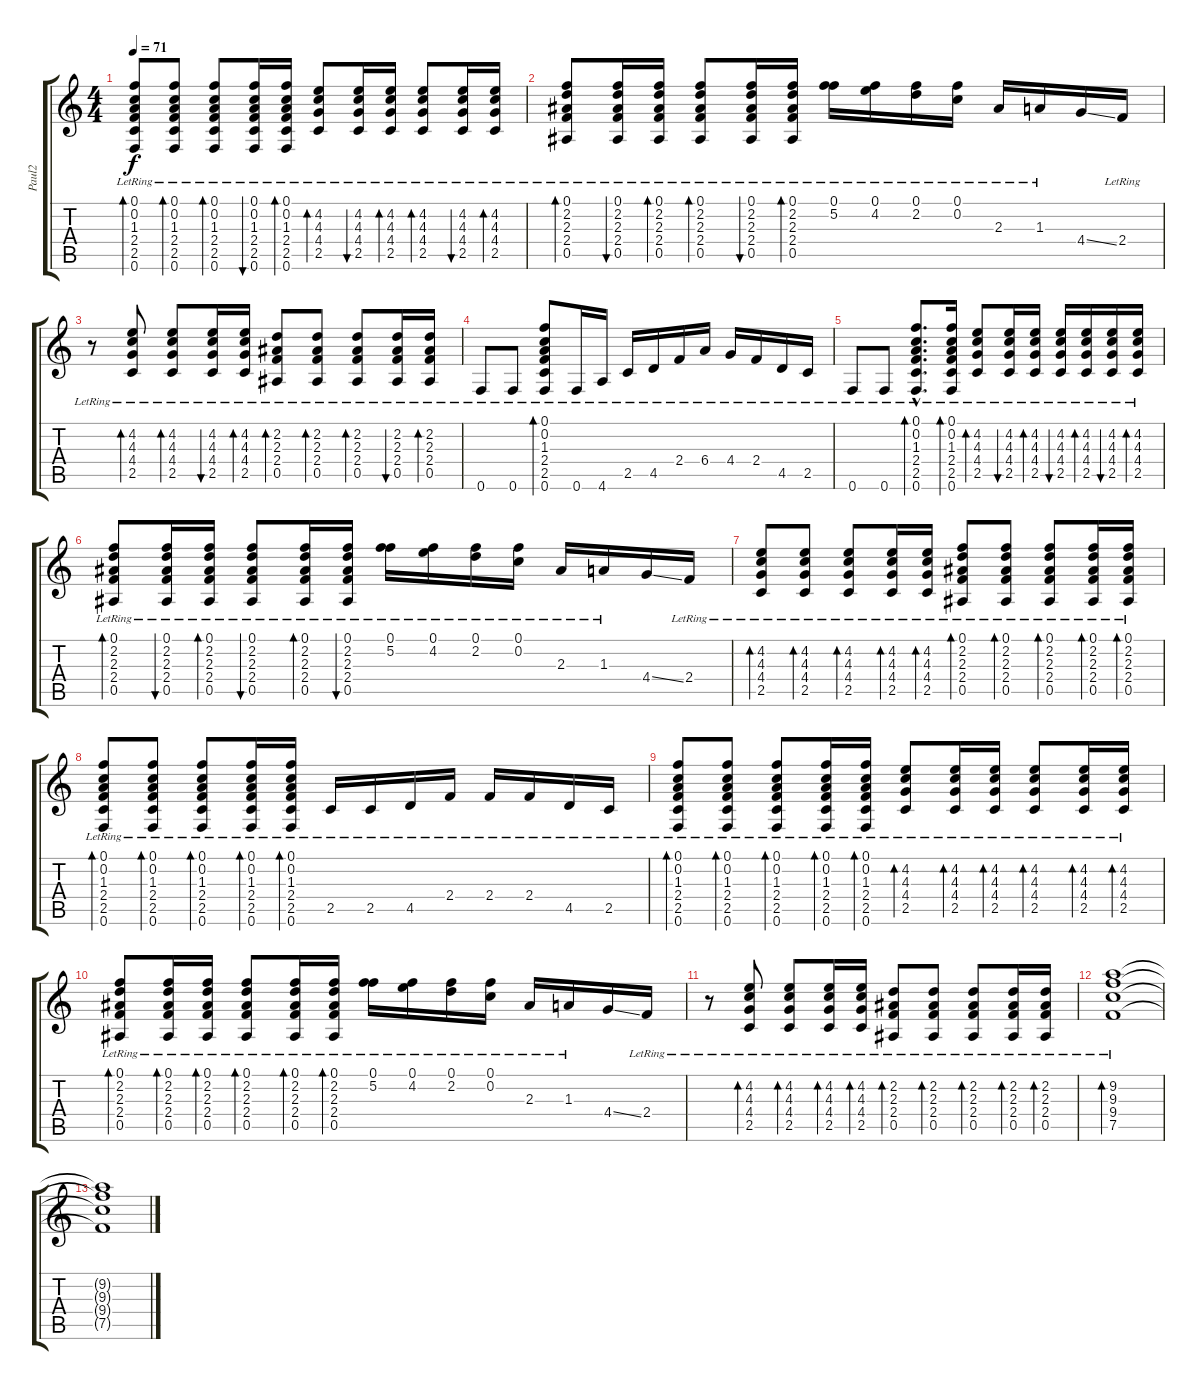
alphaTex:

\track ("Paul2" "Paul2") {instrument acousticguitarsteel}
\staff {score tabs}
\tuning (F4 C4 Ab3 Eb3 Bb2 F2) {hide}
\ts (4 4)
\tempo 71
\clef g2
\ks c
(0.1{lr} 0.2{lr} 1.3{lr} 2.4{lr} 2.5{lr} 0.6{lr}).8{bd 60 dy f} (0.1{lr} 0.2{lr} 1.3{lr} 2.4{lr} 2.5{lr} 0.6{lr}).8{bd 60} (0.1{lr} 0.2{lr} 1.3{lr} 2.4{lr} 2.5{lr} 0.6{lr}).8{bd 60} (0.1{lr} 0.2{lr} 1.3{lr} 2.4{lr} 2.5{lr} 0.6{lr}).16{bu 60} (0.1{lr} 0.2{lr} 1.3{lr} 2.4{lr} 2.5{lr} 0.6{lr}).16{bd 60} (4.2{lr} 4.3{lr} 4.4{lr} 2.5{lr}).8{bd 60} (4.2{lr} 4.3{lr} 4.4{lr} 2.5{lr}).16{bu 60} (4.2{lr} 4.3{lr} 4.4{lr} 2.5{lr}).16{bd 60} (4.2{lr} 4.3{lr} 4.4{lr} 2.5{lr}).8{bd 60} (4.2{lr} 4.3{lr} 4.4{lr} 2.5{lr}).16{bu 60} (4.2{lr} 4.3{lr} 4.4{lr} 2.5{lr}).16{bd 60} |
(0.1{lr} 2.2{lr} 2.3{lr} 2.4{lr} 0.5{lr}).8{bd 60} (0.1{lr} 2.2{lr} 2.3{lr} 2.4{lr} 0.5{lr}).16{bu 60} (0.1{lr} 2.2{lr} 2.3{lr} 2.4{lr} 0.5{lr}).16{bd 60} (0.1{lr} 2.2{lr} 2.3{lr} 2.4{lr} 0.5{lr}).8{bd 60} (0.1{lr} 2.2{lr} 2.3{lr} 2.4{lr} 0.5{lr}).16{bu 60} (0.1{lr} 2.2{lr} 2.3{lr} 2.4{lr} 0.5{lr}).16{bd 60} (0.1{lr} 5.2{lr}).16 (0.1{lr} 4.2{lr}).16 (0.1{lr} 2.2{lr}).16 (0.1{lr} 0.2{lr}).16 2.3{lr}.16 1.3{lr}.16 4.4{ss}.16 2.4{lr}.16 |
r.8 (4.2{lr} 4.3{lr} 4.4{lr} 2.5{lr}).8{bd 60} (4.2{lr} 4.3{lr} 4.4{lr} 2.5{lr}).8{bd 60} (4.2{lr} 4.3{lr} 4.4{lr} 2.5{lr}).16{bu 60} (4.2{lr} 4.3{lr} 4.4{lr} 2.5{lr}).16{bd 60} (2.2{lr} 2.3{lr} 2.4{lr} 0.5{lr}).8{bd 60} (2.2{lr} 2.3{lr} 2.4{lr} 0.5{lr}).8{bd 60} (2.2{lr} 2.3{lr} 2.4{lr} 0.5{lr}).8{bd 60} (2.2{lr} 2.3{lr} 2.4{lr} 0.5{lr}).16{bu 60} (2.2{lr} 2.3{lr} 2.4{lr} 0.5{lr}).16{bd 60} |
0.6{lr}.8 0.6{lr}.8 (0.1{lr} 0.2{lr} 1.3{lr} 2.4{lr} 2.5{lr} 0.6{lr}).8{bd 60} 0.6{lr}.16 4.6{lr}.16 2.5{lr}.16 4.5{lr}.16 2.4{lr}.16 6.4{lr}.16 4.4{lr}.16 2.4{lr}.16 4.5{lr}.16 2.5{lr}.16 |
0.6{lr}.8 0.6{lr}.8 (0.1{hac lr} 0.2{hac lr} 1.3{hac lr} 2.4{hac lr} 2.5{hac lr} 0.6{hac lr}).8{d bd 60} (0.1{lr} 0.2{lr} 1.3{lr} 2.4{lr} 2.5{lr} 0.6{lr}).16{bd 60} (4.2{lr} 4.3{lr} 4.4{lr} 2.5{lr}).8{bd 60} (4.2{lr} 4.3{lr} 4.4{lr} 2.5{lr}).16{bu 60} (4.2{lr} 4.3{lr} 4.4{lr} 2.5{lr}).16{bd 60} (4.2{lr} 4.3{lr} 4.4{lr} 2.5{lr}).16{bu 60} (4.2{lr} 4.3{lr} 4.4{lr} 2.5{lr}).16{bd 60} (4.2{lr} 4.3{lr} 4.4{lr} 2.5{lr}).16{bu 60} (4.2{lr} 4.3{lr} 4.4{lr} 2.5{lr}).16{bd 60} |
(0.1{lr} 2.2{lr} 2.3{lr} 2.4{lr} 0.5{lr}).8{bd 60} (0.1{lr} 2.2{lr} 2.3{lr} 2.4{lr} 0.5{lr}).16{bu 60} (0.1{lr} 2.2{lr} 2.3{lr} 2.4{lr} 0.5{lr}).16{bd 60} (0.1{lr} 2.2{lr} 2.3{lr} 2.4{lr} 0.5{lr}).8{bu 60} (0.1{lr} 2.2{lr} 2.3{lr} 2.4{lr} 0.5{lr}).16{bd 60} (0.1{lr} 2.2{lr} 2.3{lr} 2.4{lr} 0.5{lr}).16{bu 60} (0.1{lr} 5.2{lr}).16 (0.1{lr} 4.2{lr}).16 (0.1{lr} 2.2{lr}).16 (0.1{lr} 0.2{lr}).16 2.3{lr}.16 1.3{lr}.16 4.4{ss}.16 2.4{lr}.16 |
(4.2{lr} 4.3{lr} 4.4{lr} 2.5{lr}).8{bd 60} (4.2{lr} 4.3{lr} 4.4{lr} 2.5{lr}).8{bd 60} (4.2{lr} 4.3{lr} 4.4{lr} 2.5{lr}).8{bd 60} (4.2{lr} 4.3{lr} 4.4{lr} 2.5{lr}).16{bd 60} (4.2{lr} 4.3{lr} 4.4{lr} 2.5{lr}).16{bd 60} (0.1{lr} 2.2{lr} 2.3{lr} 2.4{lr} 0.5{lr}).8{bd 60} (0.1{lr} 2.2{lr} 2.3{lr} 2.4{lr} 0.5{lr}).8{bd 60} (0.1{lr} 2.2{lr} 2.3{lr} 2.4{lr} 0.5{lr}).8{bd 60} (0.1{lr} 2.2{lr} 2.3{lr} 2.4{lr} 0.5{lr}).16{bd 60} (0.1{lr} 2.2{lr} 2.3{lr} 2.4{lr} 0.5{lr}).16{bd 60} |
(0.1{lr} 0.2{lr} 1.3{lr} 2.4{lr} 2.5{lr} 0.6{lr}).8{bd 60} (0.1{lr} 0.2{lr} 1.3{lr} 2.4{lr} 2.5{lr} 0.6{lr}).8{bd 60} (0.1{lr} 0.2{lr} 1.3{lr} 2.4{lr} 2.5{lr} 0.6{lr}).8{bd 60} (0.1{lr} 0.2{lr} 1.3{lr} 2.4{lr} 2.5{lr} 0.6{lr}).16{bd 60} (0.1{lr} 0.2{lr} 1.3{lr} 2.4{lr} 2.5{lr} 0.6{lr}).16{bd 60} 2.5{lr}.16 2.5{lr}.16 4.5{lr}.16 2.4{lr}.16 2.4{lr}.16 2.4{lr}.16 4.5{lr}.16 2.5{lr}.16 |
(0.1{lr} 0.2{lr} 1.3{lr} 2.4{lr} 2.5{lr} 0.6{lr}).8{bd 60} (0.1{lr} 0.2{lr} 1.3{lr} 2.4{lr} 2.5{lr} 0.6{lr}).8{bd 60} (0.1{lr} 0.2{lr} 1.3{lr} 2.4{lr} 2.5{lr} 0.6{lr}).8{bd 60} (0.1{lr} 0.2{lr} 1.3{lr} 2.4{lr} 2.5{lr} 0.6{lr}).16{bd 60} (0.1{lr} 0.2{lr} 1.3{lr} 2.4{lr} 2.5{lr} 0.6{lr}).16{bd 60} (4.2{lr} 4.3{lr} 4.4{lr} 2.5{lr}).8{bd 60} (4.2{lr} 4.3{lr} 4.4{lr} 2.5{lr}).16{bd 60} (4.2{lr} 4.3{lr} 4.4{lr} 2.5{lr}).16{bd 60} (4.2{lr} 4.3{lr} 4.4{lr} 2.5{lr}).8{bd 60} (4.2{lr} 4.3{lr} 4.4{lr} 2.5{lr}).16{bd 60} (4.2{lr} 4.3{lr} 4.4{lr} 2.5{lr}).16{bd 60} |
(0.1{lr} 2.2{lr} 2.3{lr} 2.4{lr} 0.5{lr}).8{bd 60} (0.1{lr} 2.2{lr} 2.3{lr} 2.4{lr} 0.5{lr}).16{bd 60} (0.1{lr} 2.2{lr} 2.3{lr} 2.4{lr} 0.5{lr}).16{bd 60} (0.1{lr} 2.2{lr} 2.3{lr} 2.4{lr} 0.5{lr}).8{bd 60} (0.1{lr} 2.2{lr} 2.3{lr} 2.4{lr} 0.5{lr}).16{bd 60} (0.1{lr} 2.2{lr} 2.3{lr} 2.4{lr} 0.5{lr}).16{bd 60} (0.1{lr} 5.2{lr}).16 (0.1{lr} 4.2{lr}).16 (0.1{lr} 2.2{lr}).16 (0.1{lr} 0.2{lr}).16 2.3{lr}.16 1.3{lr}.16 4.4{ss}.16 2.4{lr}.16 |
r.8 (4.2{lr} 4.3{lr} 4.4{lr} 2.5{lr}).8{bd 60} (4.2{lr} 4.3{lr} 4.4{lr} 2.5{lr}).8{bd 60} (4.2{lr} 4.3{lr} 4.4{lr} 2.5{lr}).16{bd 60} (4.2{lr} 4.3{lr} 4.4{lr} 2.5{lr}).16{bd 60} (2.2{lr} 2.3{lr} 2.4{lr} 0.5{lr}).8{bd 60} (2.2{lr} 2.3{lr} 2.4{lr} 0.5{lr}).8{bd 60} (2.2{lr} 2.3{lr} 2.4{lr} 0.5{lr}).8{bd 60} (2.2{lr} 2.3{lr} 2.4{lr} 0.5{lr}).16{bd 60} (2.2{lr} 2.3{lr} 2.4{lr} 0.5{lr}).16{bd 60} |
(9.2{lr} 9.3{lr} 9.4{lr} 7.5{lr}).1{bd 60} |
(9.2{t} 9.3{t} 9.4{t} 7.5{t}).1
